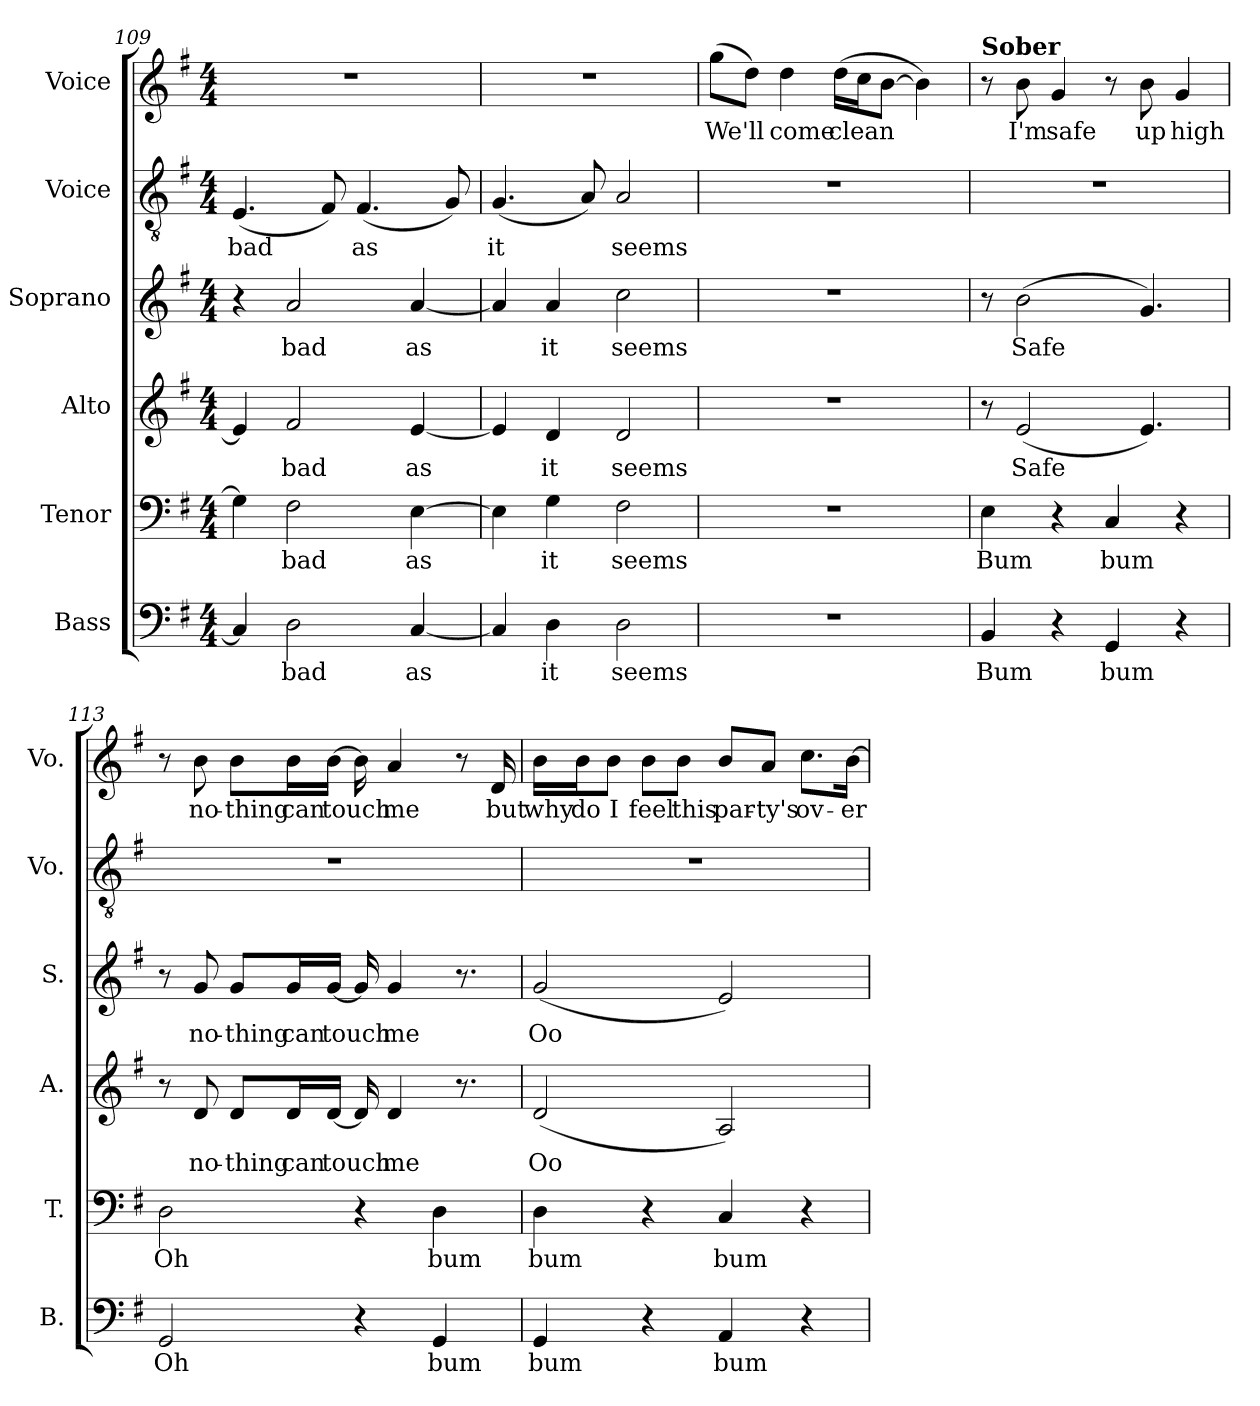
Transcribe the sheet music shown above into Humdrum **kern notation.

**kern	**text	**kern	**text	**kern	**text	**kern	**text	**kern	**text	**kern	**text
*part6	*part6	*part5	*part5	*part4	*part4	*part3	*part3	*part2	*part2	*part1	*part1
*staff6	*staff6	*staff5	*staff5	*staff4	*staff4	*staff3	*staff3	*staff2	*staff2	*staff1	*staff1
*I"Bass	*	*I"Tenor	*	*I"Alto	*	*I"Soprano	*	*I"Voice	*	*I"Voice	*
*I'B.	*	*I'T.	*	*I'A.	*	*I'S.	*	*I'Vo.	*	*I'Vo.	*
!!LO:LB:g=z
*clefF4	*	*clefF4	*	*clefG2	*	*clefG2	*	*clefGv2	*	*clefG2	*
*k[f#]	*	*k[f#]	*	*k[f#]	*	*k[f#]	*	*k[f#]	*	*k[f#]	*
*M4/4	*	*M4/4	*	*M4/4	*	*M4/4	*	*M4/4	*	*M4/4	*
=109	=109	=109	=109	=109	=109	=109	=109	=109	=109	=109	=109
4C/]	.	4G\]	.	4e/]	.	4r	.	(4.E/	bad	1r	.
2D\	bad	2F#\	bad	2f#/	bad	2a/	bad	.	.	.	.
.	.	.	.	.	.	.	.	8F#/)	.	.	.
.	.	.	.	.	.	.	.	(4.F#/	as	.	.
[4C/	as	[4E\	as	[4e/	as	[4a/	as	.	.	.	.
.	.	.	.	.	.	.	.	8G/)	.	.	.
=110	=110	=110	=110	=110	=110	=110	=110	=110	=110	=110	=110
4C/]	.	4E\]	.	4e/]	.	4a/]	.	(4.G/	it	1r	.
4D\	it	4G\	it	4d/	it	4a/	it	.	.	.	.
.	.	.	.	.	.	.	.	8A/)	.	.	.
2D\	seems	2F#\	seems	2d/	seems	2cc\	seems	2A/	seems	.	.
=111	=111	=111	=111	=111	=111	=111	=111	=111	=111	=111	=111
1r	.	1r	.	1r	.	1r	.	1r	.	(8gg\L	We'll
.	.	.	.	.	.	.	.	.	.	8dd\J)	.
.	.	.	.	.	.	.	.	.	.	4dd\	come
.	.	.	.	.	.	.	.	.	.	(16dd\LL	clean
.	.	.	.	.	.	.	.	.	.	16cc\J	.
.	.	.	.	.	.	.	.	.	.	[8b\J	.
.	.	.	.	.	.	.	.	.	.	4b\])	.
=112	=112	=112	=112	=112	=112	=112	=112	=112	=112	=112	=112
*	*	*	*	*	*	*	*	*	*	*MM91	*
!	!	!	!	!	!	!	!	!	!	!LO:TX:a:B:t=Sober	!
4BB/	Bum	4E\	Bum	8r	.	8r	.	1r	.	8r	.
.	.	.	.	(2e/	Safe	(2b\	Safe	.	.	8b\	I'm
4r	.	4r	.	.	.	.	.	.	.	4g/	safe
4GG/	bum	4C/	bum	.	.	.	.	.	.	8r	.
.	.	.	.	4.e/)	.	4.g/)	.	.	.	8b\	up
4r	.	4r	.	.	.	.	.	.	.	4g/	high
!!LO:PB:g=z
=113	=113	=113	=113	=113	=113	=113	=113	=113	=113	=113	=113
2GG/	Oh	2D\	Oh	8r	.	8r	.	1r	.	8r	.
.	.	.	.	8d/	no-	8g/	no-	.	.	8b\	no-
.	.	.	.	8d/L	-thing	8g/L	-thing	.	.	8b\L	-thing
.	.	.	.	16d/L	can	16g/L	can	.	.	16b\L	can
.	.	.	.	[16d/JJ	touch	[16g/JJ	touch	.	.	[16b\JJ	touch
4r	.	4r	.	16d/]	.	16g/]	.	.	.	16b\]	.
.	.	.	.	4d/	me	4g/	me	.	.	4a/	me
4GG/	bum	4D\	bum	.	.	.	.	.	.	.	.
.	.	.	.	8.r	.	8.r	.	.	.	8r	.
.	.	.	.	.	.	.	.	.	.	16d/	but
=114	=114	=114	=114	=114	=114	=114	=114	=114	=114	=114	=114
4GG/	bum	4D\	bum	(2d/	Oo	(2g/	Oo	1r	.	16b\LL	why
.	.	.	.	.	.	.	.	.	.	16b\J	do
.	.	.	.	.	.	.	.	.	.	8b\J	I
4r	.	4r	.	.	.	.	.	.	.	8b\L	feel
.	.	.	.	.	.	.	.	.	.	8b\J	this
4AA/	bum	4C/	bum	2A/)	.	2e/)	.	.	.	8b/L	par-
.	.	.	.	.	.	.	.	.	.	8a/J	-ty's
4r	.	4r	.	.	.	.	.	.	.	8.cc\L	ov-
.	.	.	.	.	.	.	.	.	.	[16b\Jk	-er
=	=	=	=	=	=	=	=	=	=	=	=
*-	*-	*-	*-	*-	*-	*-	*-	*-	*-	*-	*-
